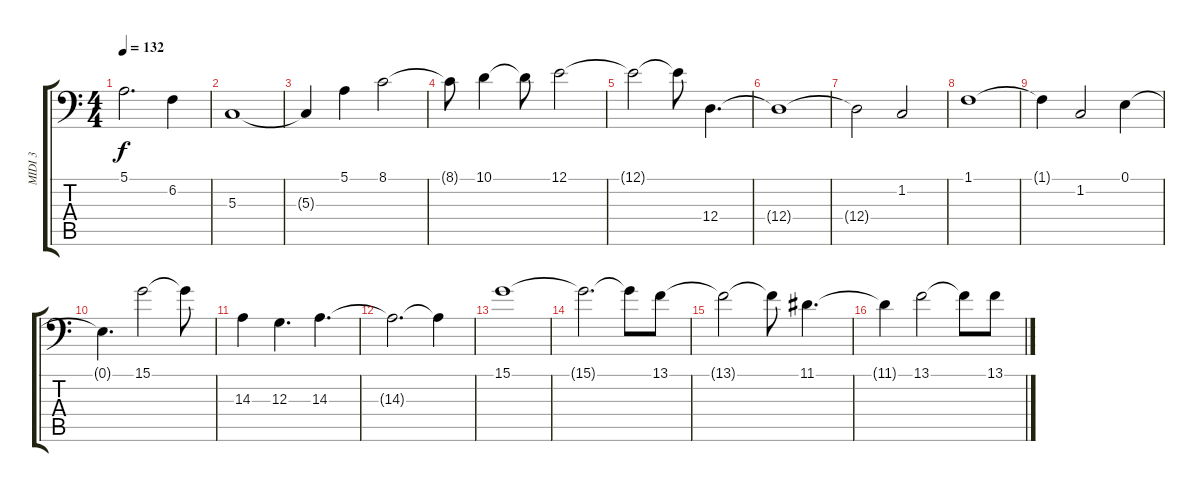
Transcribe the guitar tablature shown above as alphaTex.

\track ("MIDI 3" "MIDI 3") {solo instrument synthstrings1}
\staff {score tabs}
\tuning (E3 B2 G2 D2 A1 E1) {hide}
\ts (4 4)
\tempo 132
\clef f4
\ks c
5.1.2{d dy f} 6.2.4 |
5.3.1 |
5.3{t}.4 5.1.4 8.1.2 |
8.1{t}.8 10.1.4 10.1{t}.8 12.1.2 |
12.1{t}.2 12.1{t}.8 12.4.4{d} |
12.4{t}.1 |
12.4{t}.2 1.2.2 |
1.1.1 |
1.1{t}.4 1.2.2 0.1.4 |
0.1{t}.4{d} 15.1.2 15.1{t}.8 |
14.3.4 12.3.4{d} 14.3.4{d} |
14.3{t}.2{d} 14.3{t}.4 |
15.1.1 |
15.1{t}.2{d} 15.1{t}.8 13.1.8 |
13.1{t}.2 13.1{t}.8 11.1.4{d} |
11.1{t}.4 13.1.2 13.1{t}.8 13.1.8
